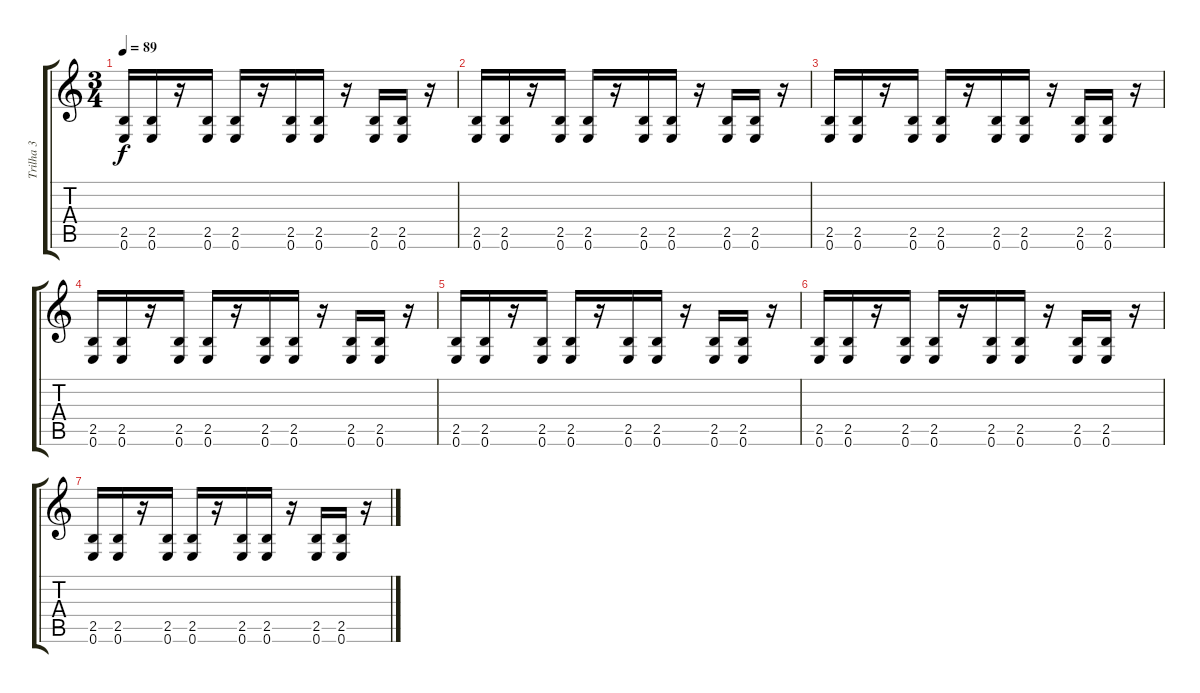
\track ("Trilha 3" "Trilha 3") {instrument distortionguitar}
\staff {score tabs}
\tuning (E4 B3 G3 D3 A2 E2) {hide}
\ts (3 4)
\tempo 89
\clef g2
\ks c
(2.5 0.6).16{dy f instrument distortionguitar} (2.5 0.6).16 r.16 (2.5 0.6).16 (2.5 0.6).16 r.16 (2.5 0.6).16 (2.5 0.6).16 r.16 (2.5 0.6).16 (2.5 0.6).16 r.16 |
(2.5 0.6).16{instrument distortionguitar} (2.5 0.6).16 r.16 (2.5 0.6).16 (2.5 0.6).16 r.16 (2.5 0.6).16 (2.5 0.6).16 r.16 (2.5 0.6).16 (2.5 0.6).16 r.16 |
(2.5 0.6).16{instrument distortionguitar} (2.5 0.6).16 r.16 (2.5 0.6).16 (2.5 0.6).16 r.16 (2.5 0.6).16 (2.5 0.6).16 r.16 (2.5 0.6).16 (2.5 0.6).16 r.16 |
(2.5 0.6).16{instrument distortionguitar} (2.5 0.6).16 r.16 (2.5 0.6).16 (2.5 0.6).16 r.16 (2.5 0.6).16 (2.5 0.6).16 r.16 (2.5 0.6).16 (2.5 0.6).16 r.16 |
(2.5 0.6).16{instrument distortionguitar} (2.5 0.6).16 r.16 (2.5 0.6).16 (2.5 0.6).16 r.16 (2.5 0.6).16 (2.5 0.6).16 r.16 (2.5 0.6).16 (2.5 0.6).16 r.16 |
(2.5 0.6).16{instrument distortionguitar} (2.5 0.6).16 r.16 (2.5 0.6).16 (2.5 0.6).16 r.16 (2.5 0.6).16 (2.5 0.6).16 r.16 (2.5 0.6).16 (2.5 0.6).16 r.16 |
(2.5 0.6).16{instrument distortionguitar} (2.5 0.6).16 r.16 (2.5 0.6).16 (2.5 0.6).16 r.16 (2.5 0.6).16 (2.5 0.6).16 r.16 (2.5 0.6).16 (2.5 0.6).16 r.16
